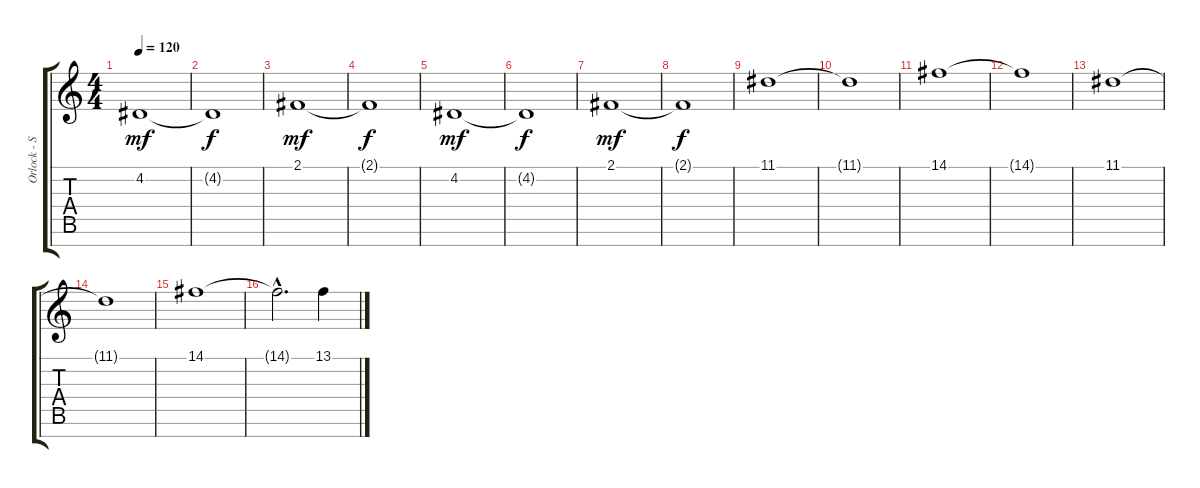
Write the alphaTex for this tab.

\track ("Orlock - Synth" "Orlock - S") {instrument clarinet}
\staff {score tabs}
\tuning (E4 B3 G3 D3 A2 E2 B1) {hide}
\ts (4 4)
\tempo 120
\clef g2
\ks c
4.2.1{dy mf} |
4.2{t}.1{dy f} |
2.1.1{dy mf} |
2.1{t}.1{dy f} |
4.2.1{dy mf} |
4.2{t}.1{dy f} |
2.1.1{dy mf} |
2.1{t}.1{dy f} |
11.1.1 |
11.1{t}.1 |
14.1.1 |
14.1{t}.1 |
11.1.1 |
11.1{t}.1 |
14.1.1 |
14.1{hac t}.2{d} 13.1.4
